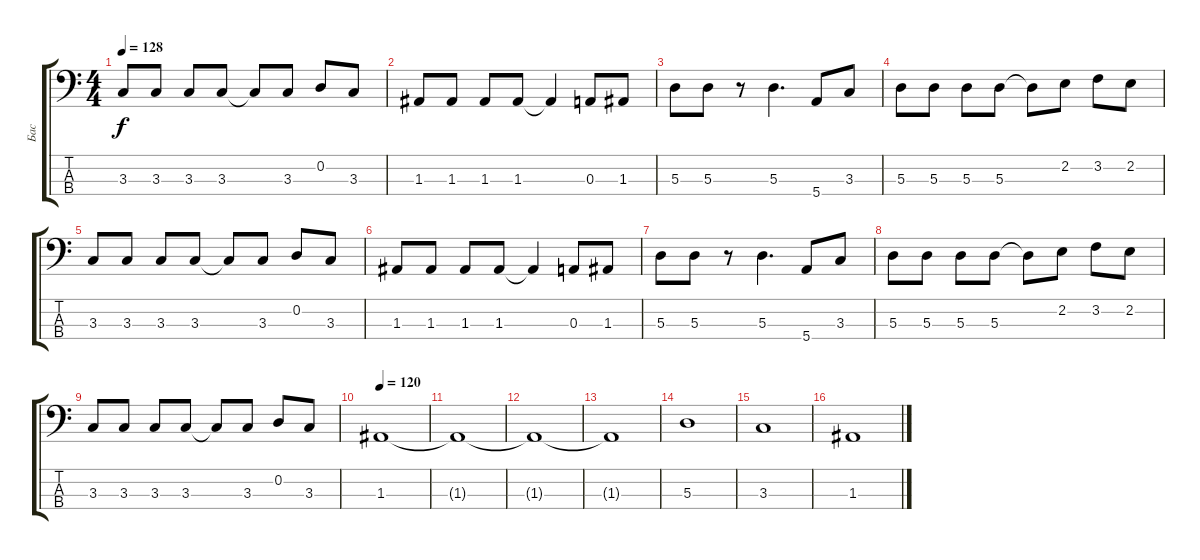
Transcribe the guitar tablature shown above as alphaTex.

\track ("Бас" "Бас") {instrument electricbassfinger}
\staff {score tabs}
\tuning (G2 D2 A1 E1) {hide}
\ts (4 4)
\tempo 128
\clef f4
\ks c
3.3.8{dy f} 3.3.8 3.3.8 3.3.8 3.3{t}.8 3.3.8 0.2.8 3.3.8 |
1.3.8 1.3.8 1.3.8 1.3.8 1.3{t}.4 0.3.8 1.3.8 |
5.3.8 5.3.8 r.8 5.3.4{d} 5.4.8 3.3.8 |
5.3.8 5.3.8 5.3.8 5.3.8 5.3{t}.8 2.2.8 3.2.8 2.2.8 |
3.3.8 3.3.8 3.3.8 3.3.8 3.3{t}.8 3.3.8 0.2.8 3.3.8 |
1.3.8 1.3.8 1.3.8 1.3.8 1.3{t}.4 0.3.8 1.3.8 |
5.3.8 5.3.8 r.8 5.3.4{d} 5.4.8 3.3.8 |
5.3.8 5.3.8 5.3.8 5.3.8 5.3{t}.8 2.2.8 3.2.8 2.2.8 |
3.3.8 3.3.8 3.3.8 3.3.8 3.3{t}.8 3.3.8 0.2.8 3.3.8 |
\tempo 120
1.3.1 |
1.3{t}.1 |
1.3{t}.1 |
1.3{t}.1 |
5.3.1 |
3.3.1 |
1.3.1
